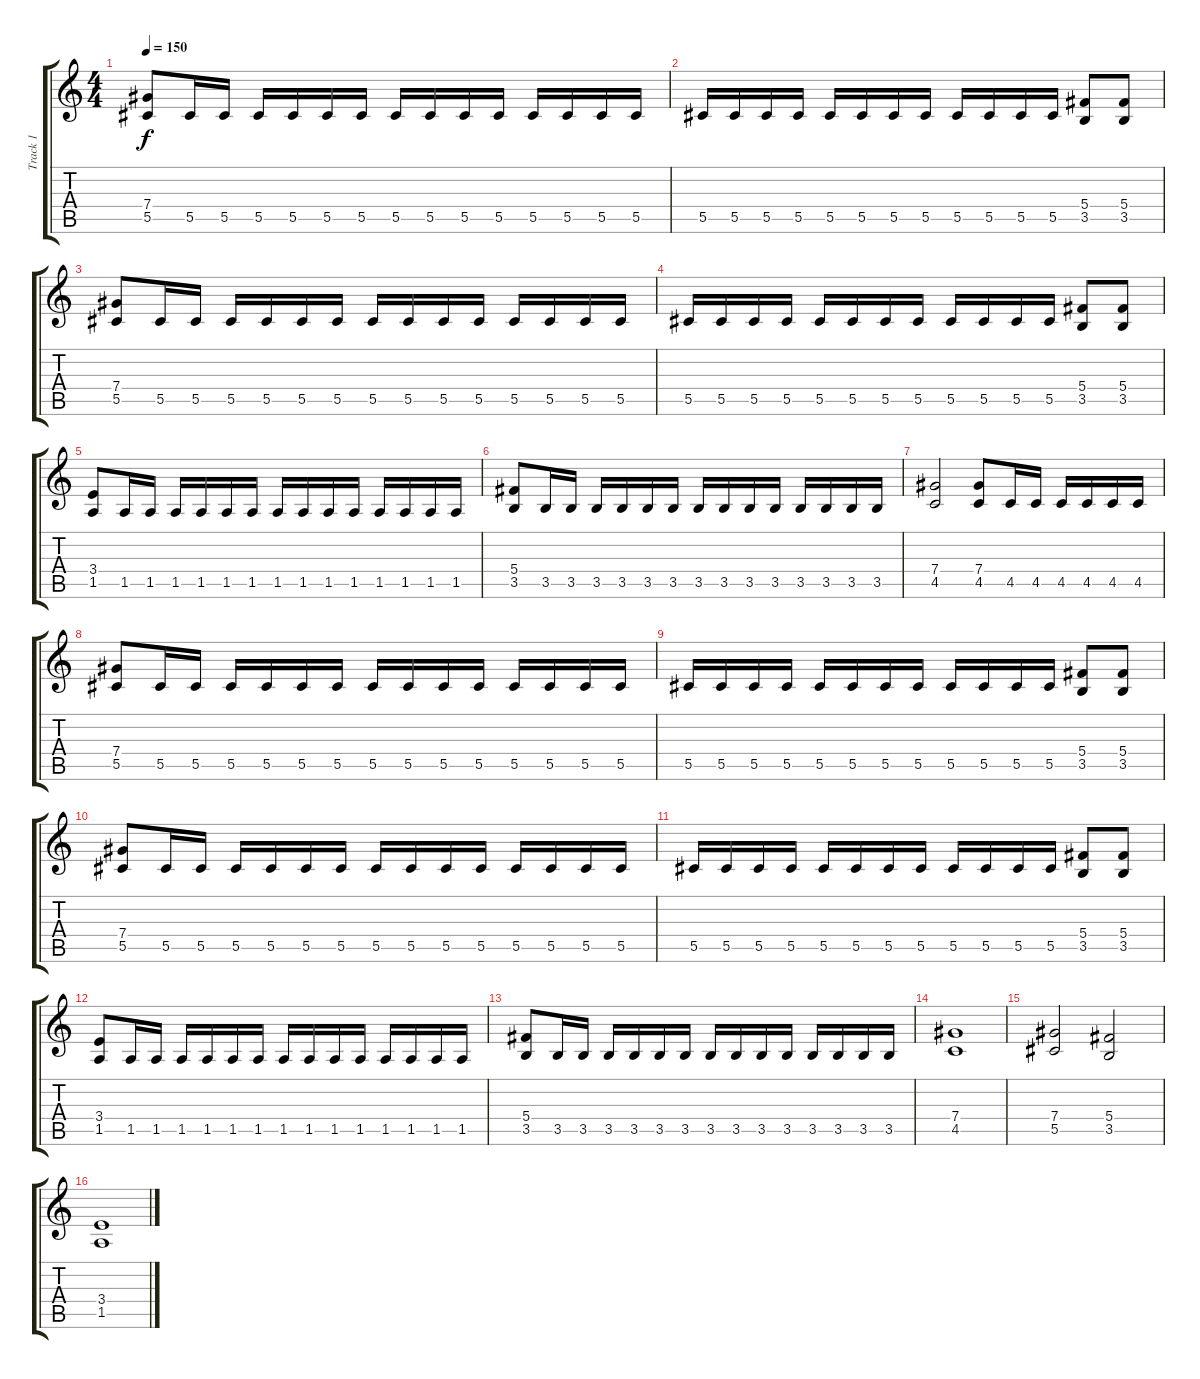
\track ("Track 1" "Track 1") {instrument distortionguitar}
\staff {score tabs}
\tuning (Eb4 Bb3 Gb3 Db3 Ab2 Eb2) {hide}
\ts (4 4)
\tempo 150
\clef g2
\ks c
(7.4 5.5).8{dy f} 5.5.16 5.5.16 5.5.16 5.5.16 5.5.16 5.5.16 5.5.16 5.5.16 5.5.16 5.5.16 5.5.16 5.5.16 5.5.16 5.5.16 |
5.5.16 5.5.16 5.5.16 5.5.16 5.5.16 5.5.16 5.5.16 5.5.16 5.5.16 5.5.16 5.5.16 5.5.16 (5.4 3.5).8 (5.4 3.5).8 |
(7.4 5.5).8 5.5.16 5.5.16 5.5.16 5.5.16 5.5.16 5.5.16 5.5.16 5.5.16 5.5.16 5.5.16 5.5.16 5.5.16 5.5.16 5.5.16 |
5.5.16 5.5.16 5.5.16 5.5.16 5.5.16 5.5.16 5.5.16 5.5.16 5.5.16 5.5.16 5.5.16 5.5.16 (5.4 3.5).8 (5.4 3.5).8 |
(3.4 1.5).8 1.5.16 1.5.16 1.5.16 1.5.16 1.5.16 1.5.16 1.5.16 1.5.16 1.5.16 1.5.16 1.5.16 1.5.16 1.5.16 1.5.16 |
(5.4 3.5).8 3.5.16 3.5.16 3.5.16 3.5.16 3.5.16 3.5.16 3.5.16 3.5.16 3.5.16 3.5.16 3.5.16 3.5.16 3.5.16 3.5.16 |
(7.4 4.5).2 (7.4 4.5).8 4.5.16 4.5.16 4.5.16 4.5.16 4.5.16 4.5.16 |
(7.4 5.5).8 5.5.16 5.5.16 5.5.16 5.5.16 5.5.16 5.5.16 5.5.16 5.5.16 5.5.16 5.5.16 5.5.16 5.5.16 5.5.16 5.5.16 |
5.5.16 5.5.16 5.5.16 5.5.16 5.5.16 5.5.16 5.5.16 5.5.16 5.5.16 5.5.16 5.5.16 5.5.16 (5.4 3.5).8 (5.4 3.5).8 |
(7.4 5.5).8 5.5.16 5.5.16 5.5.16 5.5.16 5.5.16 5.5.16 5.5.16 5.5.16 5.5.16 5.5.16 5.5.16 5.5.16 5.5.16 5.5.16 |
5.5.16 5.5.16 5.5.16 5.5.16 5.5.16 5.5.16 5.5.16 5.5.16 5.5.16 5.5.16 5.5.16 5.5.16 (5.4 3.5).8 (5.4 3.5).8 |
(3.4 1.5).8 1.5.16 1.5.16 1.5.16 1.5.16 1.5.16 1.5.16 1.5.16 1.5.16 1.5.16 1.5.16 1.5.16 1.5.16 1.5.16 1.5.16 |
(5.4 3.5).8 3.5.16 3.5.16 3.5.16 3.5.16 3.5.16 3.5.16 3.5.16 3.5.16 3.5.16 3.5.16 3.5.16 3.5.16 3.5.16 3.5.16 |
(7.4 4.5).1 |
(7.4 5.5).2 (5.4 3.5).2 |
(3.4 1.5).1
